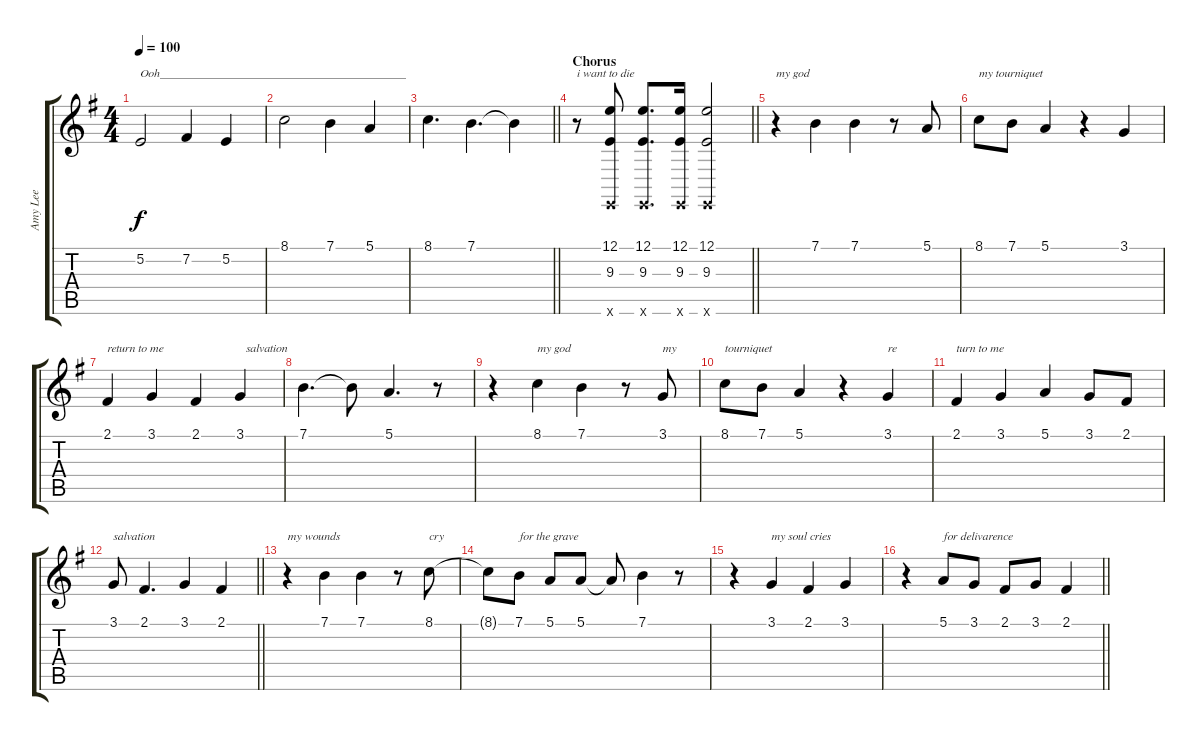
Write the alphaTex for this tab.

\track ("Amy Lee" "Amy Lee") {instrument oboe}
\staff {score tabs}
\tuning (E4 B3 G3 D3 A2 E2) {hide}
\ts (4 4)
\tempo 100
\clef g2
\ks g
5.2.2{txt "Ooh_________________________________________" dy f volume 13 instrument choiraahs} 7.2.4 5.2.4 |
8.1.2 7.1.4 5.1.4 |
\barLineRight lightlight
8.1.4{d} 7.1.4{d} 7.1{t}.4 |
\section ("" "Chorus")
\barLineRight lightlight
r.8{txt "i want to die" volume 14 balance 8 instrument oboe} (12.1 9.3 0.6{x}).8 (12.1 9.3 0.6{x}).8{d} (12.1 9.3 0.6{x}).16 (12.1 9.3 0.6{x}).2 |
r.4{txt "my god"} 7.1.4 7.1.4 r.8 5.1.8 |
8.1.8{txt "my tourniquet "} 7.1.8 5.1.4 r.4 3.1.4 |
2.1.4{txt "return to me"} 3.1.4 2.1.4 3.1.4{txt "  salvation"} |
7.1.4{d} 7.1{t}.8 5.1.4{d} r.8 |
r.4 8.1.4{txt "my god "} 7.1.4 r.8 3.1.8{txt "my"} |
8.1.8{txt "tourniquet"} 7.1.8 5.1.4 r.4 3.1.4{txt "re"} |
2.1.4{txt "turn to me"} 3.1.4 5.1.4 3.1.8 2.1.8 |
\barLineRight lightlight
3.1.8{txt "salvation"} 2.1.4{d} 3.1.4 2.1.4 |
r.4{txt "my wounds"} 7.1.4 7.1.4 r.8 8.1.8{txt "cry"} |
8.1{t}.8 7.1.8{txt "for the grave"} 5.1.8 5.1.8 5.1{t}.8 7.1.4 r.8 |
r.4 3.1.4{txt "my soul cries"} 2.1.4 3.1.4 |
\barLineRight lightlight
r.4 5.1.8{txt "for delivarence"} 3.1.8 2.1.8 3.1.8 2.1.4
